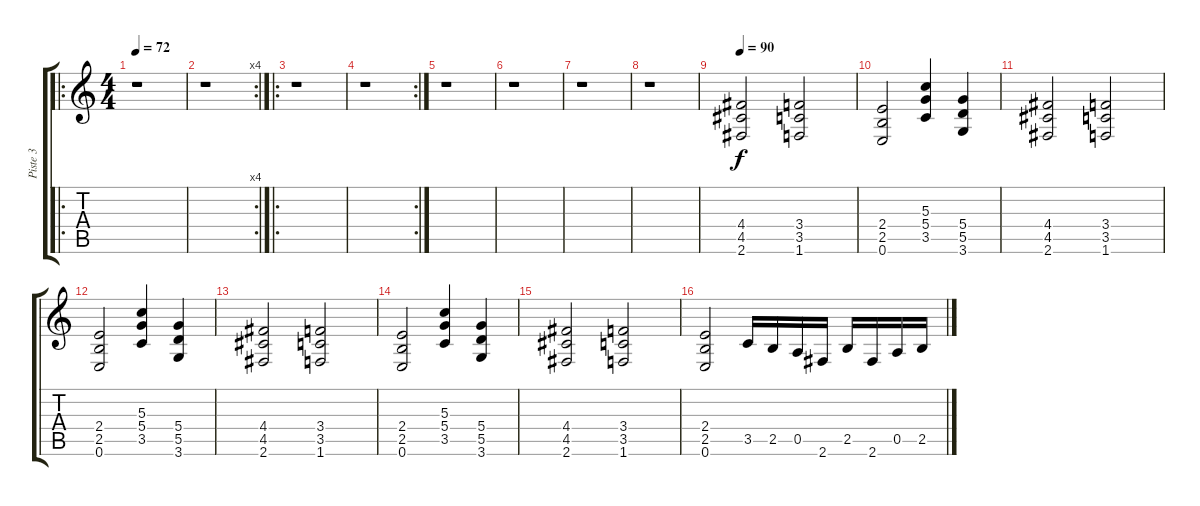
\track ("Piste 3" "Piste 3") {instrument distortionguitar}
\staff {score tabs}
\tuning (E4 B3 G3 D3 A2 E2) {hide}
\ro
\ts (4 4)
\tempo 72
\clef g2
\ks c
r.1{dy f instrument distortionguitar} |
\rc 4
r.1 |
\ro
r.1 |
\rc 2
r.1 |
r.1 |
r.1 |
r.1 |
r.1 |
\tempo 90
(4.4 4.5 2.6).2 (3.4 3.5 1.6).2 |
(2.4 2.5 0.6).2 (5.3 5.4 3.5).4 (5.4 5.5 3.6).4 |
(4.4 4.5 2.6).2 (3.4 3.5 1.6).2 |
(2.4 2.5 0.6).2 (5.3 5.4 3.5).4 (5.4 5.5 3.6).4 |
(4.4 4.5 2.6).2 (3.4 3.5 1.6).2 |
(2.4 2.5 0.6).2 (5.3 5.4 3.5).4 (5.4 5.5 3.6).4 |
(4.4 4.5 2.6).2 (3.4 3.5 1.6).2 |
(2.4 2.5 0.6).2 3.5.16 2.5.16 0.5.16 2.6.16 2.5.16 2.6.16 0.5.16 2.5.16
